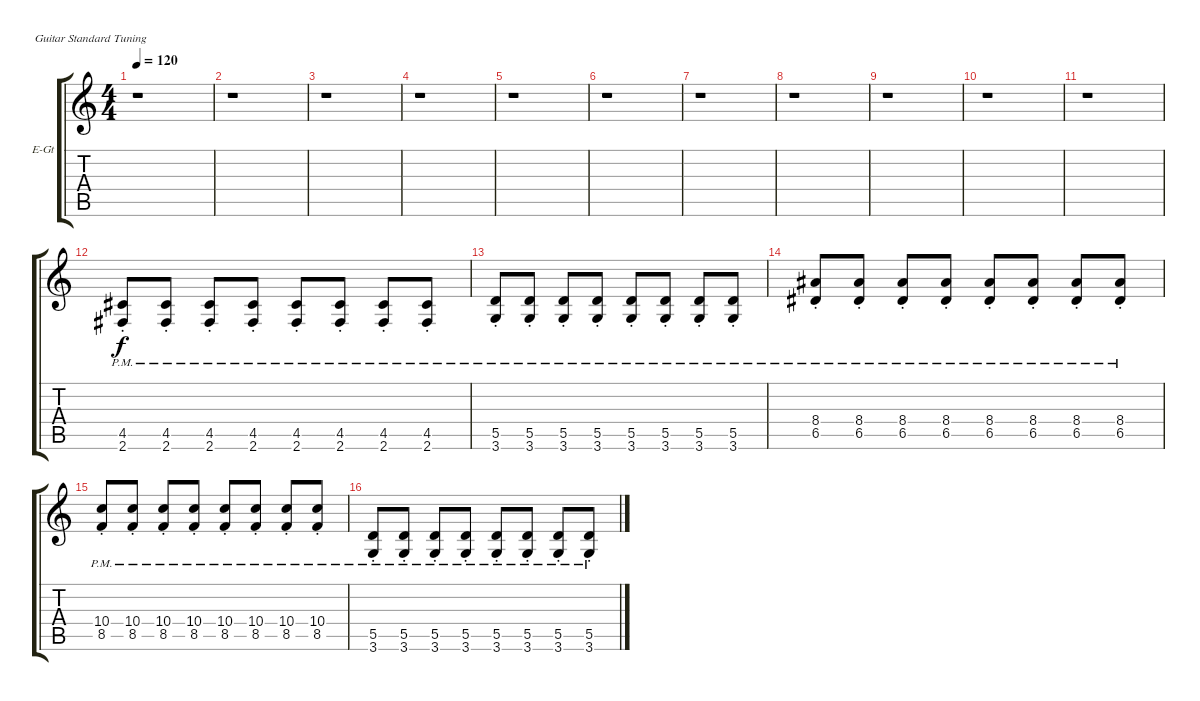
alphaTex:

\defaultSystemsLayout 4
\bracketExtendMode groupsimilarinstruments
\firstSystemTrackNameOrientation horizontal
\otherSystemsTrackNameOrientation horizontal
\track ("Rhythm Guitar" "E-Gt") {instrument distortionguitar}
\staff {score tabs}
\tuning (E4 B3 G3 D3 A2 E2)
\ts (4 4)
\tempo 120
\clef g2
\ks c
r.1{dy f} |
r.1 |
r.1 |
r.1 |
r.1 |
r.1 |
r.1 |
r.1 |
r.1 |
r.1 |
r.1 |
(4.5{pm st} 2.6{pm st}).8 (4.5{pm st} 2.6{pm st}).8 (4.5{pm st} 2.6{pm st}).8 (4.5{pm st} 2.6{pm st}).8 (4.5{pm st} 2.6{pm st}).8 (4.5{pm st} 2.6{pm st}).8 (4.5{pm st} 2.6{pm st}).8 (4.5{pm st} 2.6{pm st}).8 |
(5.5{pm st} 3.6{pm st}).8 (5.5{pm st} 3.6{pm st}).8 (5.5{pm st} 3.6{pm st}).8 (5.5{pm st} 3.6{pm st}).8 (5.5{pm st} 3.6{pm st}).8 (5.5{pm st} 3.6{pm st}).8 (5.5{pm st} 3.6{pm st}).8 (5.5{pm st} 3.6{pm st}).8 |
(6.5{pm st} 8.4{st}).8 (6.5{pm st} 8.4{st}).8 (6.5{pm st} 8.4{st}).8 (6.5{pm st} 8.4{st}).8 (6.5{pm st} 8.4{st}).8 (6.5{pm st} 8.4{st}).8 (6.5{pm st} 8.4{st}).8 (6.5{pm st} 8.4{st}).8 |
(8.5{pm st} 10.4{st}).8 (8.5{pm st} 10.4{st}).8 (8.5{pm st} 10.4{st}).8 (8.5{pm st} 10.4{st}).8 (8.5{pm st} 10.4{st}).8 (8.5{pm st} 10.4{st}).8 (8.5{pm st} 10.4{st}).8 (8.5{pm st} 10.4{st}).8 |
(5.5{pm st} 3.6{pm st}).8 (5.5{pm st} 3.6{pm st}).8 (5.5{pm st} 3.6{pm st}).8 (5.5{pm st} 3.6{pm st}).8 (5.5{pm st} 3.6{pm st}).8 (5.5{pm st} 3.6{pm st}).8 (5.5{pm st} 3.6{pm st}).8 (5.5{pm st} 3.6{pm st}).8
